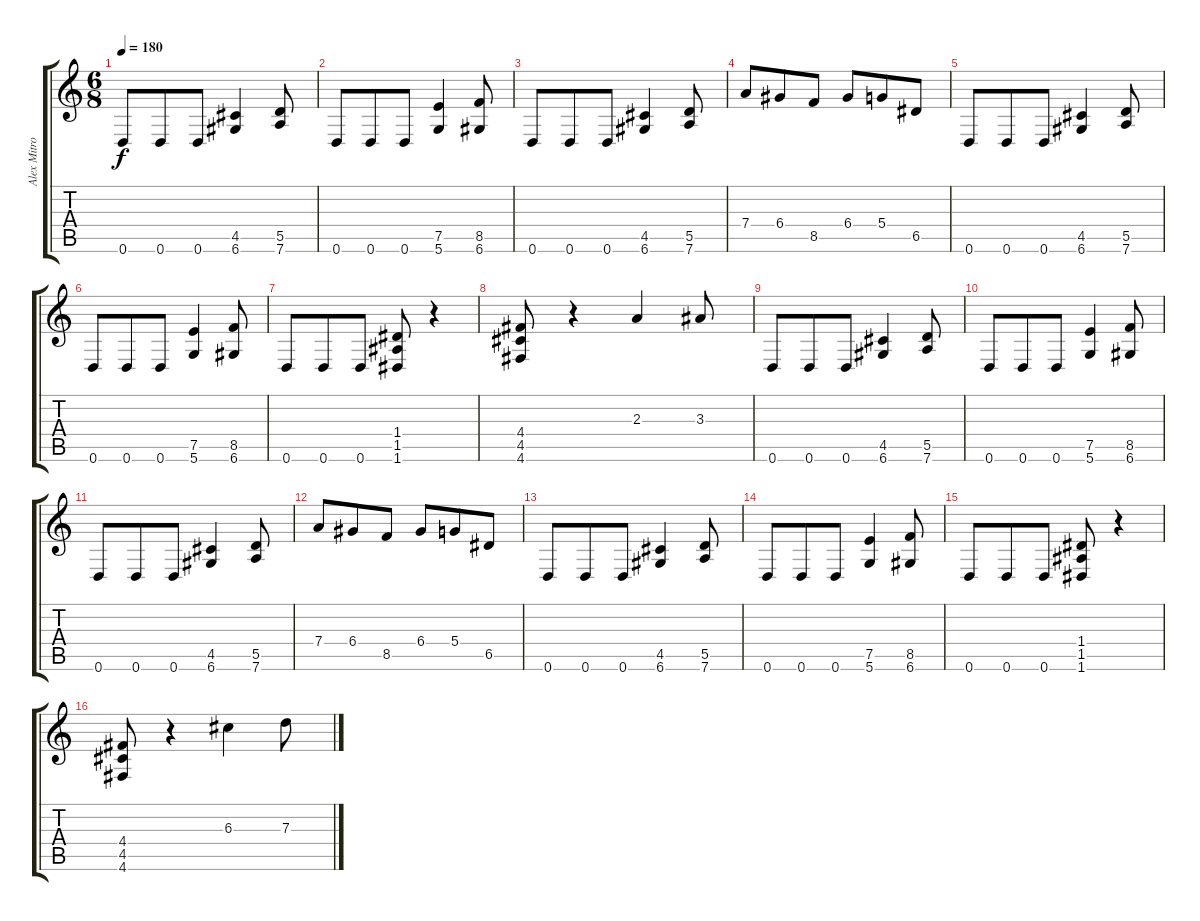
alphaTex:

\track ("Alex Mitroff" "Alex Mitro") {instrument overdrivenguitar}
\staff {score tabs}
\tuning (E4 B3 G3 D3 A2 D2) {hide}
\ts (6 8)
\tempo 180
\clef g2
\ks c
0.6.8{dy f} 0.6.8 0.6.8 (4.5 6.6).4 (5.5 7.6).8 |
0.6.8 0.6.8 0.6.8 (7.5 5.6).4 (8.5 6.6).8 |
0.6.8 0.6.8 0.6.8 (4.5 6.6).4 (5.5 7.6).8 |
7.4.8 6.4.8 8.5.8 6.4.8 5.4.8 6.5.8 |
0.6.8 0.6.8 0.6.8 (4.5 6.6).4 (5.5 7.6).8 |
0.6.8 0.6.8 0.6.8 (7.5 5.6).4 (8.5 6.6).8 |
0.6.8 0.6.8 0.6.8 (1.4 1.5 1.6).8 r.4 |
(4.4 4.5 4.6).8 r.4 2.3.4 3.3.8 |
0.6.8 0.6.8 0.6.8 (4.5 6.6).4 (5.5 7.6).8 |
0.6.8 0.6.8 0.6.8 (7.5 5.6).4 (8.5 6.6).8 |
0.6.8 0.6.8 0.6.8 (4.5 6.6).4 (5.5 7.6).8 |
7.4.8 6.4.8 8.5.8 6.4.8 5.4.8 6.5.8 |
0.6.8 0.6.8 0.6.8 (4.5 6.6).4 (5.5 7.6).8 |
0.6.8 0.6.8 0.6.8 (7.5 5.6).4 (8.5 6.6).8 |
0.6.8 0.6.8 0.6.8 (1.4 1.5 1.6).8 r.4 |
(4.4 4.5 4.6).8 r.4 6.3.4 7.3.8
